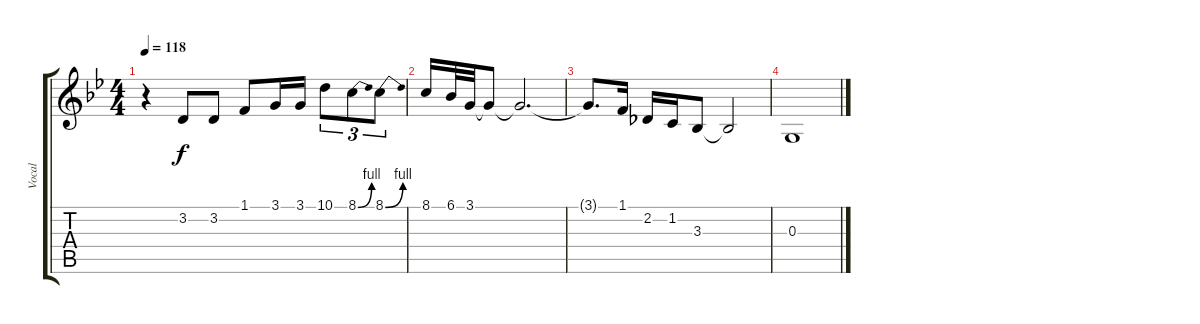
\track ("Vocal" "Vocal") {instrument tenorsax}
\staff {score tabs}
\tuning (E4 B3 G3 D3 A2 E2) {hide}
\ts (4 4)
\tempo 118
\clef g2
\ks gminor
r.4{dy f} 3.2.8 3.2.8 1.1.8 3.1.16 3.1.16 10.1.8{tu (3 2)} 8.1{be (bend 0 0 60 4)}.8{tu (3 2)} 8.1{be (bend 0 0 60 4)}.8{tu (3 2)} |
8.1.16 6.1.32 3.1.32 3.1{t}.8 3.1{t}.2{d} |
3.1{t}.8{d} 1.1.16 2.2.16 1.2.16 3.3.8 3.3{t}.2 |
0.3.1
